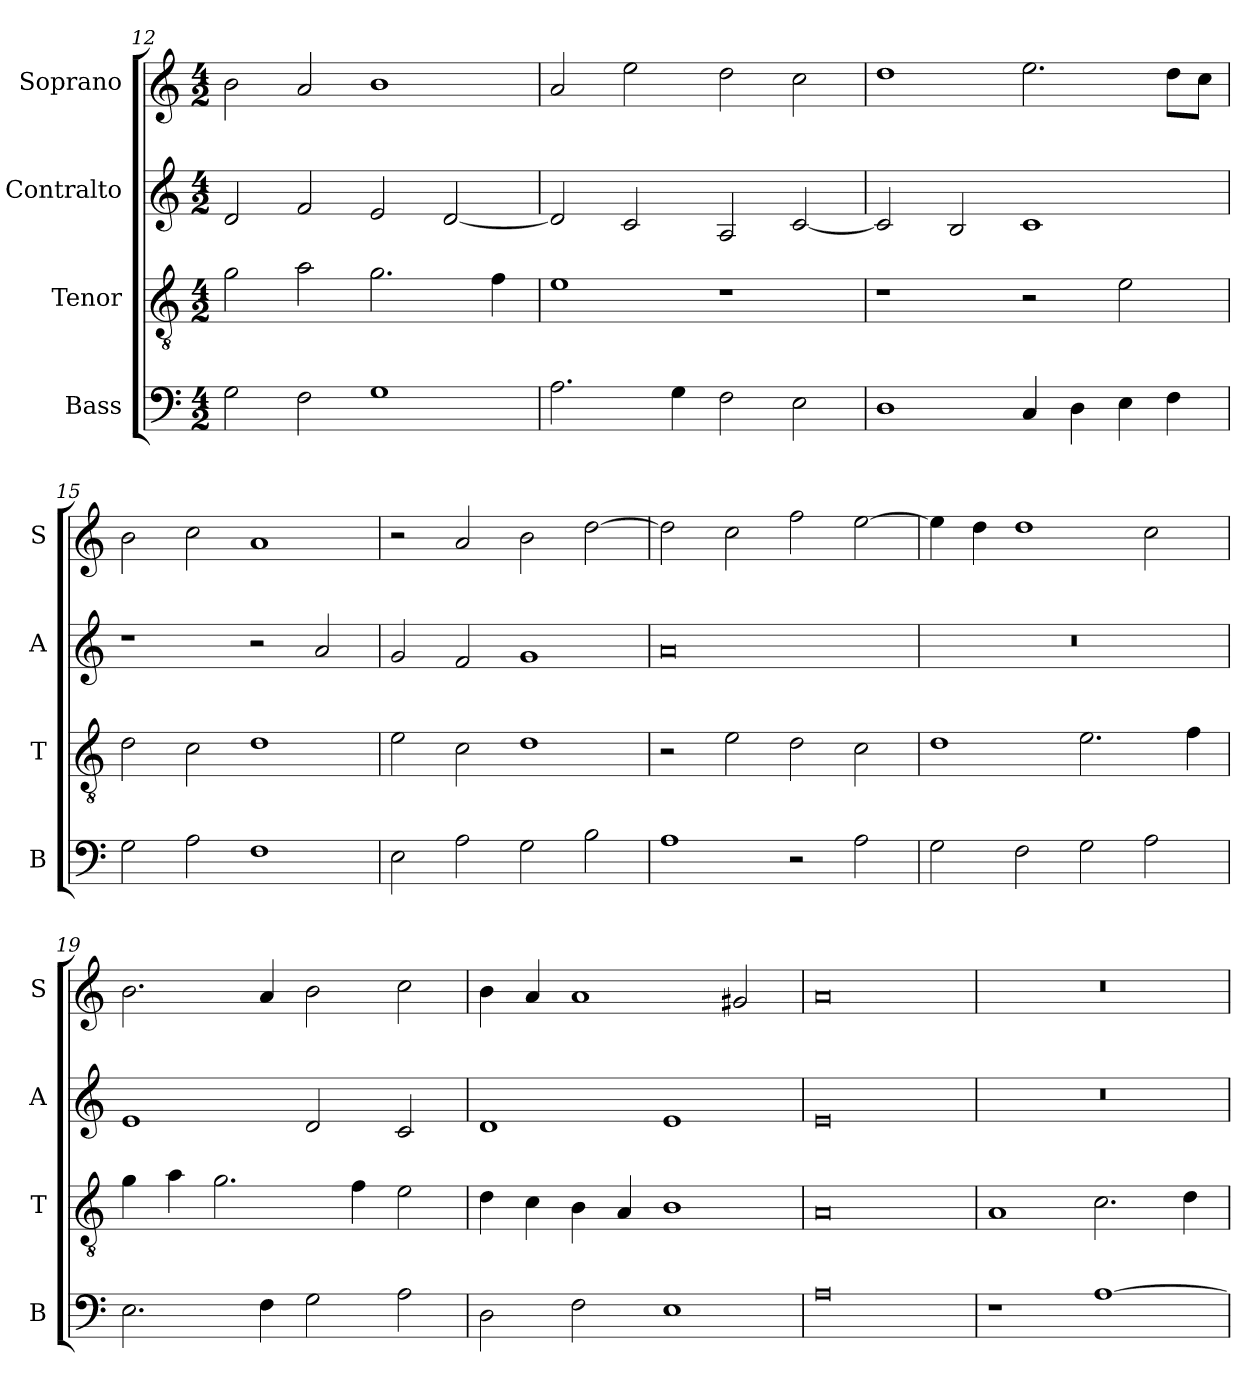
**kern	**kern	**kern	**kern
*part4	*part3	*part2	*part1
*staff4	*staff3	*staff2	*staff1
*I"Bass	*I"Tenor	*I"Contralto	*I"Soprano
*I'B	*I'T	*I'A	*I'S
*clefF4	*clefGv2	*clefG2	*clefG2
*k[]	*k[]	*k[]	*k[]
*A:aeo	*A:aeo	*A:aeo	*A:aeo
*M4/2	*M4/2	*M4/2	*M4/2
=12	=12	=12	=12
2G	2g	2d	2b
2F	2a	2f	2a
1G	2.g	2e	1b
.	.	[2d	.
.	4f	.	.
=13	=13	=13	=13
2.A	1e	2d]	2a
.	.	2c	2ee
4G	.	.	.
2F	1r	2A	2dd
2E	.	[2c	2cc
=14	=14	=14	=14
1D	1r	2c]	1dd
.	.	2B	.
4C	2r	1c	2.ee
4D	.	.	.
4E	2e	.	.
4F	.	.	8dd\L
.	.	.	8cc\J
=15	=15	=15	=15
2G	2d	1r	2b
2A	2c	.	2cc
1F	1d	2r	1a
.	.	2a	.
=16	=16	=16	=16
2E	2e	2g	2r
2A	2c	2f	2a
2G	1d	1g	2b
2B	.	.	[2dd
=17	=17	=17	=17
1A	2r	0a	2dd]
.	2e	.	2cc
2r	2d	.	2ff
2A	2c	.	[2ee
=18	=18	=18	=18
2G	1d	0r	4ee]
.	.	.	4dd
2F	.	.	1dd
2G	2.e	.	.
2A	.	.	2cc
.	4f	.	.
=19	=19	=19	=19
2.E	4g	1e	2.b
.	4a	.	.
.	2.g	.	.
4F	.	.	4a
2G	.	2d	2b
.	4f	.	.
2A	2e	2c	2cc
=20	=20	=20	=20
2D	4d	1d	4b
.	4c	.	4a
2F	4B	.	1a
.	4A	.	.
1E	1B	1e	.
.	.	.	2g#X
=21	=21	=21	=21
0A	0A	0e	0a
=22	=22	=22	=22
1r	1A	0r	0r
[1A	2.c	.	.
.	4d	.	.
=	=	=	=
*-	*-	*-	*-
